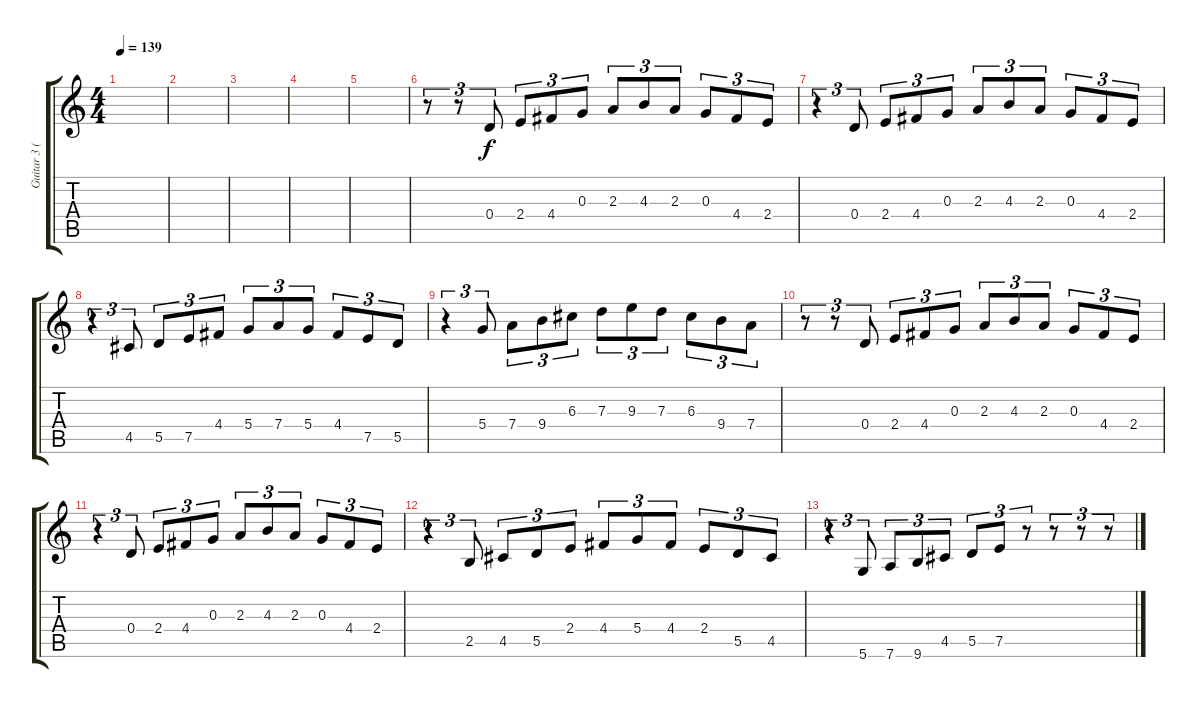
\track ("Guitar 3 (Sweep/solo)" "Guitar 3 (") {instrument distortionguitar}
\staff {score tabs}
\tuning (E4 B3 G3 D3 A2 D2) {hide}
\ts (4 4)
\tempo 139
\clef g2
\ks c
|
|
|
|
|
r.8{tu (3 2)} r.8{tu (3 2)} 0.4.8{tu (3 2)} 2.4.8{tu (3 2)} 4.4.8{tu (3 2)} 0.3.8{tu (3 2)} 2.3.8{tu (3 2)} 4.3.8{tu (3 2)} 2.3.8{tu (3 2)} 0.3.8{tu (3 2)} 4.4.8{tu (3 2)} 2.4.8{tu (3 2)} |
r.4{tu (3 2)} 0.4.8{tu (3 2)} 2.4.8{tu (3 2)} 4.4.8{tu (3 2)} 0.3.8{tu (3 2)} 2.3.8{tu (3 2)} 4.3.8{tu (3 2)} 2.3.8{tu (3 2)} 0.3.8{tu (3 2)} 4.4.8{tu (3 2)} 2.4.8{tu (3 2)} |
r.4{tu (3 2)} 4.5.8{tu (3 2)} 5.5.8{tu (3 2)} 7.5.8{tu (3 2)} 4.4.8{tu (3 2)} 5.4.8{tu (3 2)} 7.4.8{tu (3 2)} 5.4.8{tu (3 2)} 4.4.8{tu (3 2)} 7.5.8{tu (3 2)} 5.5.8{tu (3 2)} |
r.4{tu (3 2)} 5.4.8{tu (3 2)} 7.4.8{tu (3 2)} 9.4.8{tu (3 2)} 6.3.8{tu (3 2)} 7.3.8{tu (3 2)} 9.3.8{tu (3 2)} 7.3.8{tu (3 2)} 6.3.8{tu (3 2)} 9.4.8{tu (3 2)} 7.4.8{tu (3 2)} |
r.8{tu (3 2)} r.8{tu (3 2)} 0.4.8{tu (3 2)} 2.4.8{tu (3 2)} 4.4.8{tu (3 2)} 0.3.8{tu (3 2)} 2.3.8{tu (3 2)} 4.3.8{tu (3 2)} 2.3.8{tu (3 2)} 0.3.8{tu (3 2)} 4.4.8{tu (3 2)} 2.4.8{tu (3 2)} |
r.4{tu (3 2)} 0.4.8{tu (3 2)} 2.4.8{tu (3 2)} 4.4.8{tu (3 2)} 0.3.8{tu (3 2)} 2.3.8{tu (3 2)} 4.3.8{tu (3 2)} 2.3.8{tu (3 2)} 0.3.8{tu (3 2)} 4.4.8{tu (3 2)} 2.4.8{tu (3 2)} |
r.4{tu (3 2)} 2.5.8{tu (3 2)} 4.5.8{tu (3 2)} 5.5.8{tu (3 2)} 2.4.8{tu (3 2)} 4.4.8{tu (3 2)} 5.4.8{tu (3 2)} 4.4.8{tu (3 2)} 2.4.8{tu (3 2)} 5.5.8{tu (3 2)} 4.5.8{tu (3 2)} |
r.4{tu (3 2)} 5.6.8{tu (3 2)} 7.6.8{tu (3 2)} 9.6.8{tu (3 2)} 4.5.8{tu (3 2)} 5.5.8{tu (3 2)} 7.5.8{tu (3 2)} r.8{tu (3 2)} r.8{tu (3 2)} r.8{tu (3 2)} r.8{tu (3 2)}
